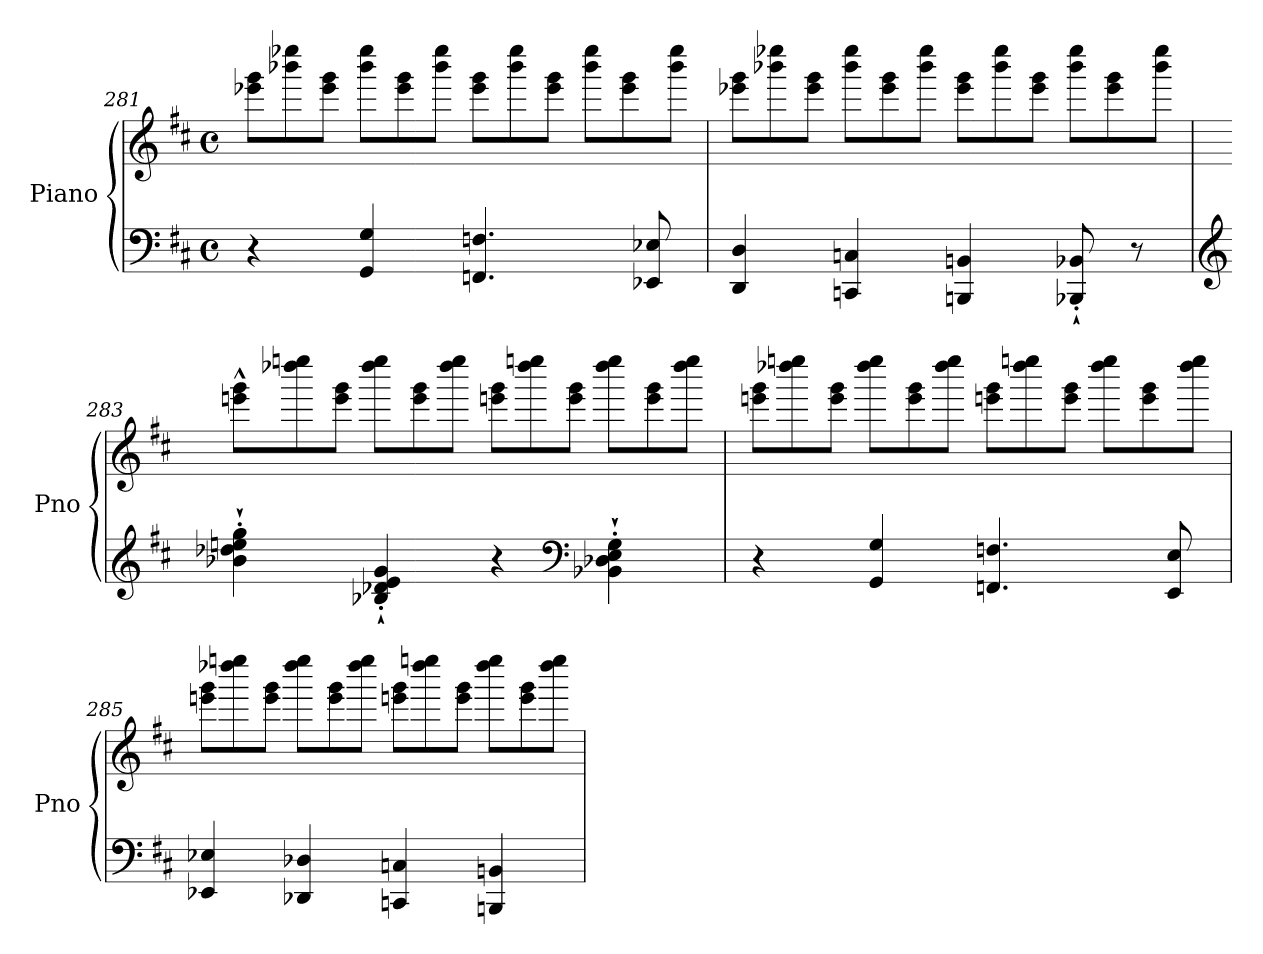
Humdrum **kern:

**kern	**kern
*part1	*part1
*staff2	*staff1
*I"Piano	*
*I'Pno	*
*clefF4	*clefG2
*k[f#c#]	*k[f#c#]
*M4/4	*M4/4
*met(c)	*met(c)
*	*Xtuplet
=281	=281
4r	12eee-X\ 12ggg\L
.	12bbb-X\ 12eeee-X\
.	12eee-\ 12ggg\J
4GG/ 4G/	12bbb-\ 12eeee-\L
.	12eee-\ 12ggg\
.	12bbb-\ 12eeee-\J
4.FFn/ 4.Fn/	12eee-\ 12ggg\L
.	12bbb-\ 12eeee-\
.	12eee-\ 12ggg\J
.	12bbb-\ 12eeee-\L
.	12eee-\ 12ggg\
8EE-X/ 8E-X/	.
.	12bbb-\ 12eeee-\J
=282	=282
4DD/ 4D/	12eee-X\ 12ggg\L
.	12bbb-X\ 12eeee-X\
.	12eee-\ 12ggg\J
4CCn/ 4Cn/	12bbb-\ 12eeee-\L
.	12eee-\ 12ggg\
.	12bbb-\ 12eeee-\J
4BBBn/ 4BBn/	12eee-\ 12ggg\L
.	12bbb-\ 12eeee-\
.	12eee-\ 12ggg\J
8BBB-X/'` 8BB-X/'`	12bbb-\ 12eeee-\L
.	12eee-\ 12ggg\
8r	.
.	12bbb-\ 12eeee-\J
!!LO:LB:g=z
=283	=283
*clefG2	*
4b-X\'` 4dd-X\'` 4een\'` 4gg\'`	12eeen\^^ 12ggg\^^L
.	12dddd-X\ 12eeeen\
.	12eee\ 12ggg\J
4B-X/'` 4d-X/'` 4e/'` 4g/'`	12dddd-\ 12eeee\L
.	12eee\ 12ggg\
.	12dddd-\ 12eeee\J
4r	12eeen\ 12ggg\L
.	12dddd-\ 12eeeen\
.	12eee\ 12ggg\J
*clefF4	*
4BB-X\'` 4D-X\'` 4E\'` 4G\'`	12dddd-\ 12eeee\L
.	12eee\ 12ggg\
.	12dddd-\ 12eeee\J
=284	=284
4r	12eeen\ 12ggg\L
.	12dddd-X\ 12eeeen\
.	12eee\ 12ggg\J
4GG/ 4G/	12dddd-\ 12eeee\L
.	12eee\ 12ggg\
.	12dddd-\ 12eeee\J
4.FFn/ 4.Fn/	12eeen\ 12ggg\L
.	12dddd-\ 12eeeen\
.	12eee\ 12ggg\J
.	12dddd-\ 12eeee\L
.	12eee\ 12ggg\
8EE/ 8E/	.
.	12dddd-\ 12eeee\J
!!LO:LB:g=z
=285	=285
4EE-X/ 4E-X/	12eeen\ 12ggg\L
.	12dddd-X\ 12eeeen\
.	12eee\ 12ggg\J
4DD-X/ 4D-X/	12dddd-\ 12eeee\L
.	12eee\ 12ggg\
.	12dddd-\ 12eeee\J
4CCn/ 4Cn/	12eeen\ 12ggg\L
.	12dddd-\ 12eeeen\
.	12eee\ 12ggg\J
4BBBn/ 4BBn/	12dddd-\ 12eeee\L
.	12eee\ 12ggg\
.	12dddd-\ 12eeee\J
=	=
*-	*-
